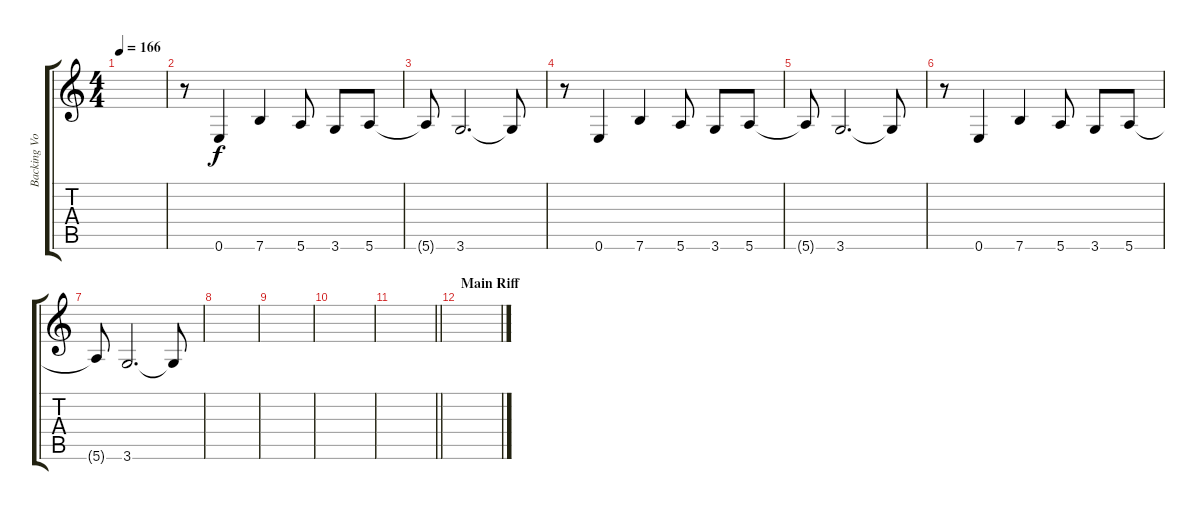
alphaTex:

\track ("Backing Vocals" "Backing Vo") {instrument fretlessbass}
\staff {score tabs}
\tuning (E4 B3 G3 D3 A2 E2) {hide}
\ts (4 4)
\tempo 166
\clef g2
\ks c
|
r.8 0.6.4 7.6.4 5.6.8 3.6.8 5.6.8 |
5.6{t}.8 3.6.2{d} 3.6{t}.8 |
r.8 0.6.4 7.6.4 5.6.8 3.6.8 5.6.8 |
5.6{t}.8 3.6.2{d} 3.6{t}.8 |
r.8 0.6.4 7.6.4 5.6.8 3.6.8 5.6.8 |
5.6{t}.8 3.6.2{d} 3.6{t}.8 |
|
|
|
\barLineRight lightlight
|
\section ("" "Main Riff")
